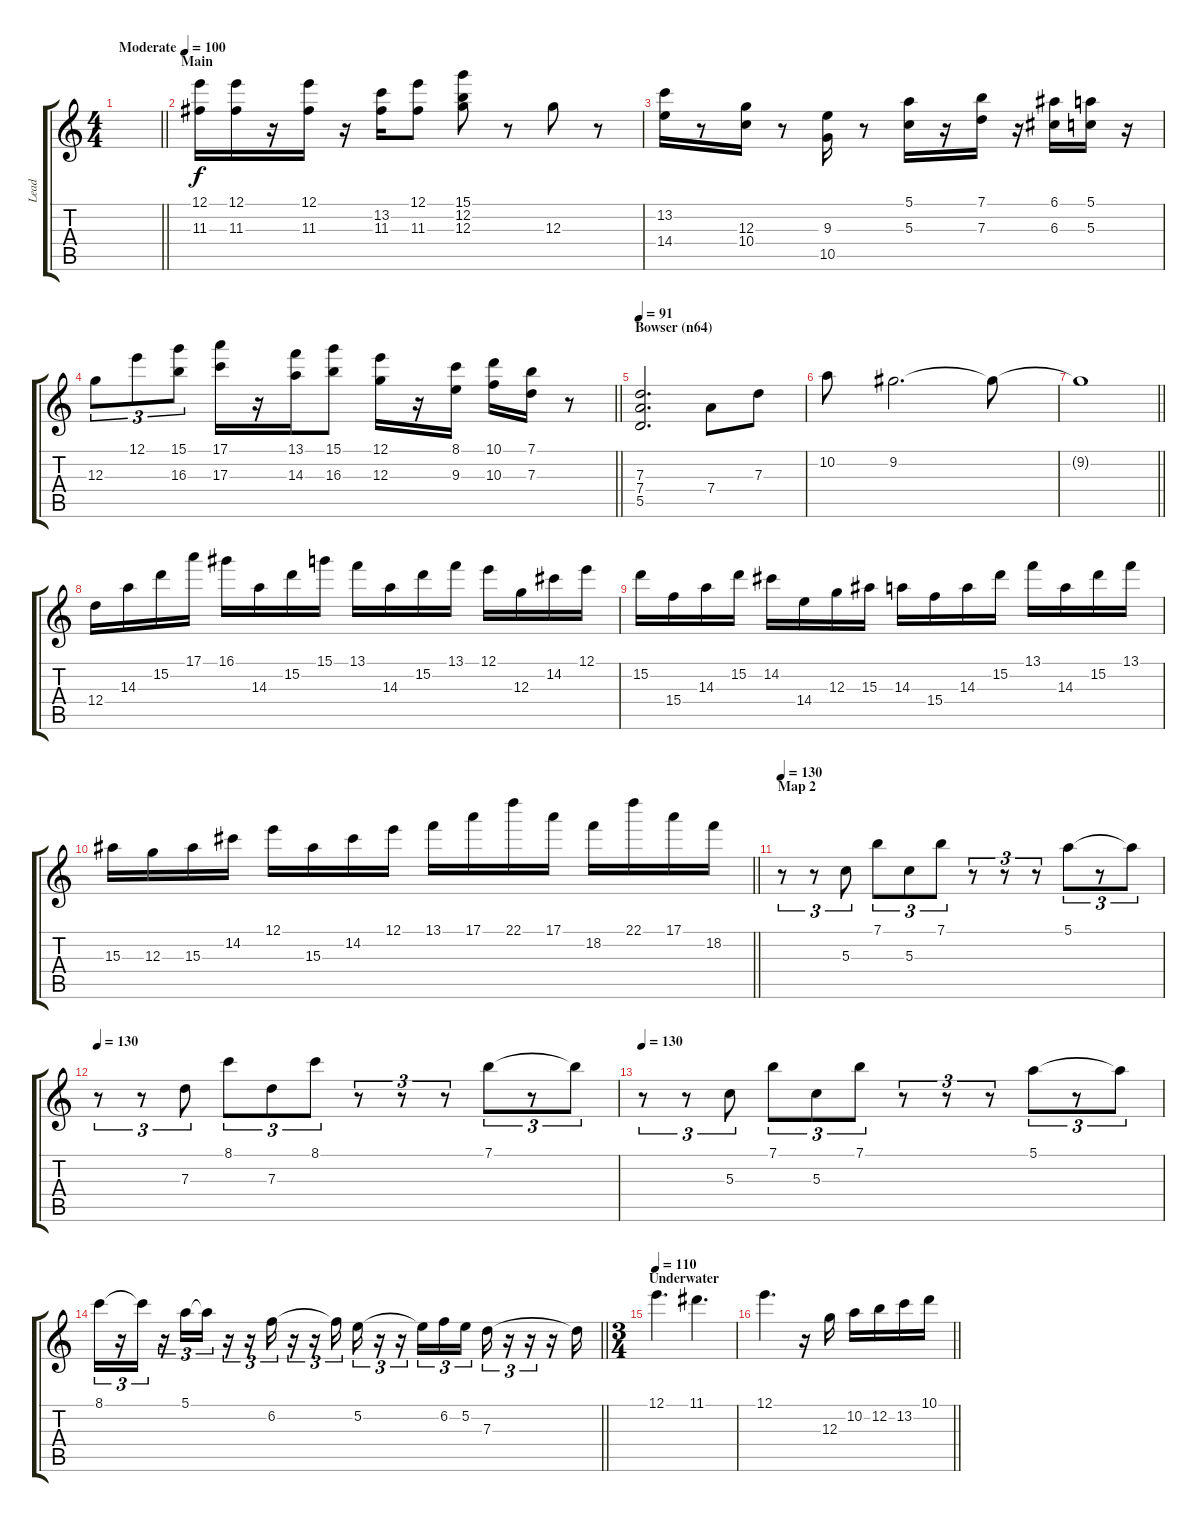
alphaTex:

\track ("Lead" "Lead") {instrument overdrivenguitar}
\staff {score tabs}
\tuning (E4 B3 G3 D3 A2 E2) {hide}
\ts (4 4)
\tempo (100 "Moderate")
\clef g2
\barLineRight lightlight
\ks c
|
\section ("" "Main")
(12.1 11.3).16 (12.1 11.3).16 r.16 (12.1 11.3).16 r.16 (13.2 11.3).16 (12.1 11.3).8 (15.1 12.2 12.3).8 r.8 12.3.8 r.8 |
(13.2 14.4).16 r.8 (12.3 10.4).16 r.8 (9.3 10.5).16 r.8 (5.1 5.3).16 r.16 (7.1 7.3).16 r.16 (6.1 6.3).16 (5.1 5.3).16 r.16 |
\barLineRight lightlight
12.3.8{tu (3 2)} 12.1.8{tu (3 2)} (15.1 16.3).8{tu (3 2)} (17.1 17.3).16 r.16 (13.1 14.3).16 (15.1 16.3).8 (12.1 12.3).16 r.16 (8.1 9.3).16 (10.1 10.3).16 (7.1 7.3).16 r.8 |
\section ("" "Bowser (n64)")
\tempo 91
(7.3 7.4 5.5).2{d} 7.4.8 7.3.8 |
10.2.8 9.2.2{d} 9.2{t}.8 |
\barLineRight lightlight
9.2{t}.1 |
12.4.16 14.3.16 15.2.16 17.1.16 16.1.16 14.3.16 15.2.16 15.1.16 13.1.16 14.3.16 15.2.16 13.1.16 12.1.16 12.3.16 14.2.16 12.1.16 |
15.2.16 15.4.16 14.3.16 15.2.16 14.2.16 14.4.16 12.3.16 15.3.16 14.3.16 15.4.16 14.3.16 15.2.16 13.1.16 14.3.16 15.2.16 13.1.16 |
\barLineRight lightlight
15.3.16 12.3.16 15.3.16 14.2.16 12.1.16 15.3.16 14.2.16 12.1.16 13.1.16 17.1.16 22.1.16 17.1.16 18.2.16 22.1.16 17.1.16 18.2.16 |
\section ("" "Map 2")
\tempo 130
r.8{tu (3 2)} r.8{tu (3 2)} 5.3.8{tu (3 2)} 7.1.8{tu (3 2)} 5.3.8{tu (3 2)} 7.1.8{tu (3 2)} r.8{tu (3 2)} r.8{tu (3 2)} r.8{tu (3 2)} 5.1.8{tu (3 2)} r.8{tu (3 2)} 5.1{t}.8{tu (3 2)} |
\tempo 130
r.8{tu (3 2)} r.8{tu (3 2)} 7.3.8{tu (3 2)} 8.1.8{tu (3 2)} 7.3.8{tu (3 2)} 8.1.8{tu (3 2)} r.8{tu (3 2)} r.8{tu (3 2)} r.8{tu (3 2)} 7.1.8{tu (3 2)} r.8{tu (3 2)} 7.1{t}.8{tu (3 2)} |
\tempo 130
r.8{tu (3 2)} r.8{tu (3 2)} 5.3.8{tu (3 2)} 7.1.8{tu (3 2)} 5.3.8{tu (3 2)} 7.1.8{tu (3 2)} r.8{tu (3 2)} r.8{tu (3 2)} r.8{tu (3 2)} 5.1.8{tu (3 2)} r.8{tu (3 2)} 5.1{t}.8{tu (3 2)} |
\barLineRight lightlight
8.1.16{tu (3 2)} r.16{tu (3 2)} 8.1{t}.16{tu (3 2)} r.16{tu (3 2)} 5.1.16{tu (3 2)} 5.1{t}.16{tu (3 2)} r.16{tu (3 2)} r.16{tu (3 2)} 6.2.16{tu (3 2)} r.16{tu (3 2)} r.16{tu (3 2)} 6.2{t}.16{tu (3 2)} 5.2.16{tu (3 2)} r.16{tu (3 2)} r.16{tu (3 2)} 5.2{t}.16{tu (3 2)} 6.2.16{tu (3 2)} 5.2.16{tu (3 2)} 7.3.16{tu (3 2)} r.16{tu (3 2)} r.16{tu (3 2)} r.16 7.3{t}.16 |
\ts (3 4)
\section ("" "Underwater")
\tempo 110
12.1.4{d} 11.1.4{d} |
\barLineRight lightlight
12.1.4{d} r.16 12.3.16 10.2.16 12.2.16 13.2.16 10.1.16
